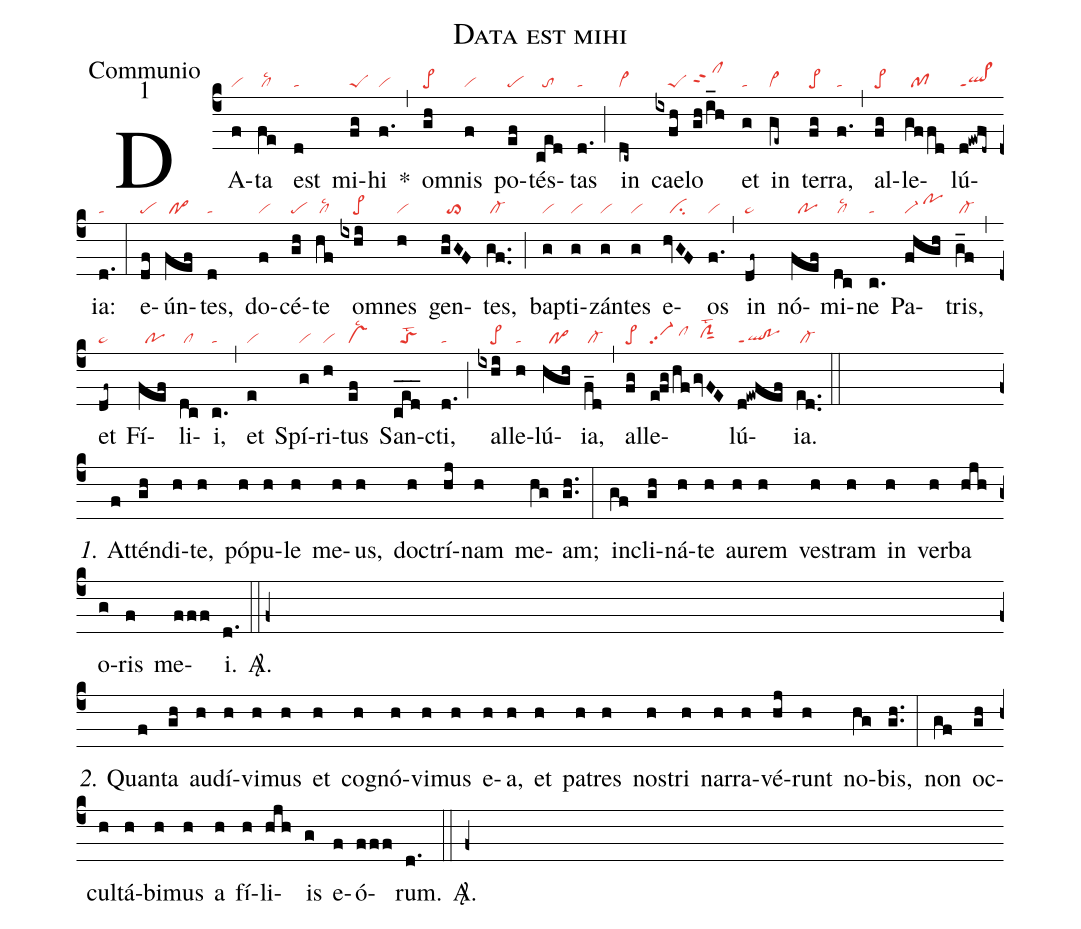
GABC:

name:Data est mihi;
office-part:Communio;
mode:1;
nabc-lines:1;
%%
(c4) DA(f|vi)ta(fe|/cllsc2) est(d|ta) mi(fg|peS)hi(f.|vi) *(,)
om(gh|pe>)nis(f|vi) po(ef|pe)tés(ced|//to)tas(d.|ta) (;)
in(dc~|cl~) cae(ixfh|////peS)lo(gh/i_h|clhhppt2)
et(g|ta) in(ge~|cl~) ter(fg|pe>)ra,(f.|ta) (,)
al(fg|pe>)le(gffd|//pf)lú(d!ewfd~|ql>ppt1)ia:(d.|ta) (:)
e(df|pe)ún(fef|/po>)tes,(d|ta) do(f|vi)cé(gh|pe)te(hf|/cllsc2)
om(ixhi|////pe>)nes(h|vi) gen(ghGF|//to>)tes,(gf..|/cl-) (;)
bap(g|vi)ti(g|vi)zán(g|vi)tes(g|vi) e(hvGF|//ci)os(f.|vi) (,)
in(df~|pe~) nó(fef|//po)mi(dc|/cllsc2)ne(c.|ta) Pa(fhgh|vi-/pohj)tris,(g_f|/cl-) (,)
et(df~|pe~) Fí(fef|//po)li(dc|/cl)i,(c.|ta) (,)
et(e|vi) Spí(g|vi)ri(h|vi)tus(ef|vslsc2) San(ced___|//toSlst2)cti,(d.|ta) (;)
al(ixhi|////pe>)le(h|ta)lú(hgh|//po>)ia,(f_d|/cl-) (,)
al(fg|pe>)le(e!fg|vi-pp2|/hf|//clhi|/gvFE|//ciGhhlst2)lú(d!ewfef|ql!poppt1)ia.(ed..|/cl-) (::Z)

<i>1.</i> At(f)tén(gh)di(h)te,(h) pó(h)pu(h)le(h) me(h)us,(h) doc(h)trí(hj)nam(h) me(hg)am;(gh..) (:) in(gf)cli(gh)ná(h)te(h) au(h)rem(h) ves(h)tram(h) in(h) ver(h)ba(hjh) o(g)ris(f) me(fff)i.(d.) <sp>A/</sp>.(::f+Z)

<i>2.</i> Quan(f)ta(gh) au(h)dí(h)vi(h)mus(h) et(h) co(h)gnó(h)vi(h)mus(h) e(h)a,(h)
et(h) pa(h)tres(h) nos(h)tri(h) nar(h)ra(h)vé(hj)runt(h) no(hg)bis,(gh..) (:)
non(gf) oc(gh)cul(h)tá(h)bi(h)mus(h) a(h) fí(h)li(hjh)is(g) e(f)ó(fff)rum.(d.) <sp>A/</sp>.(::f+)
